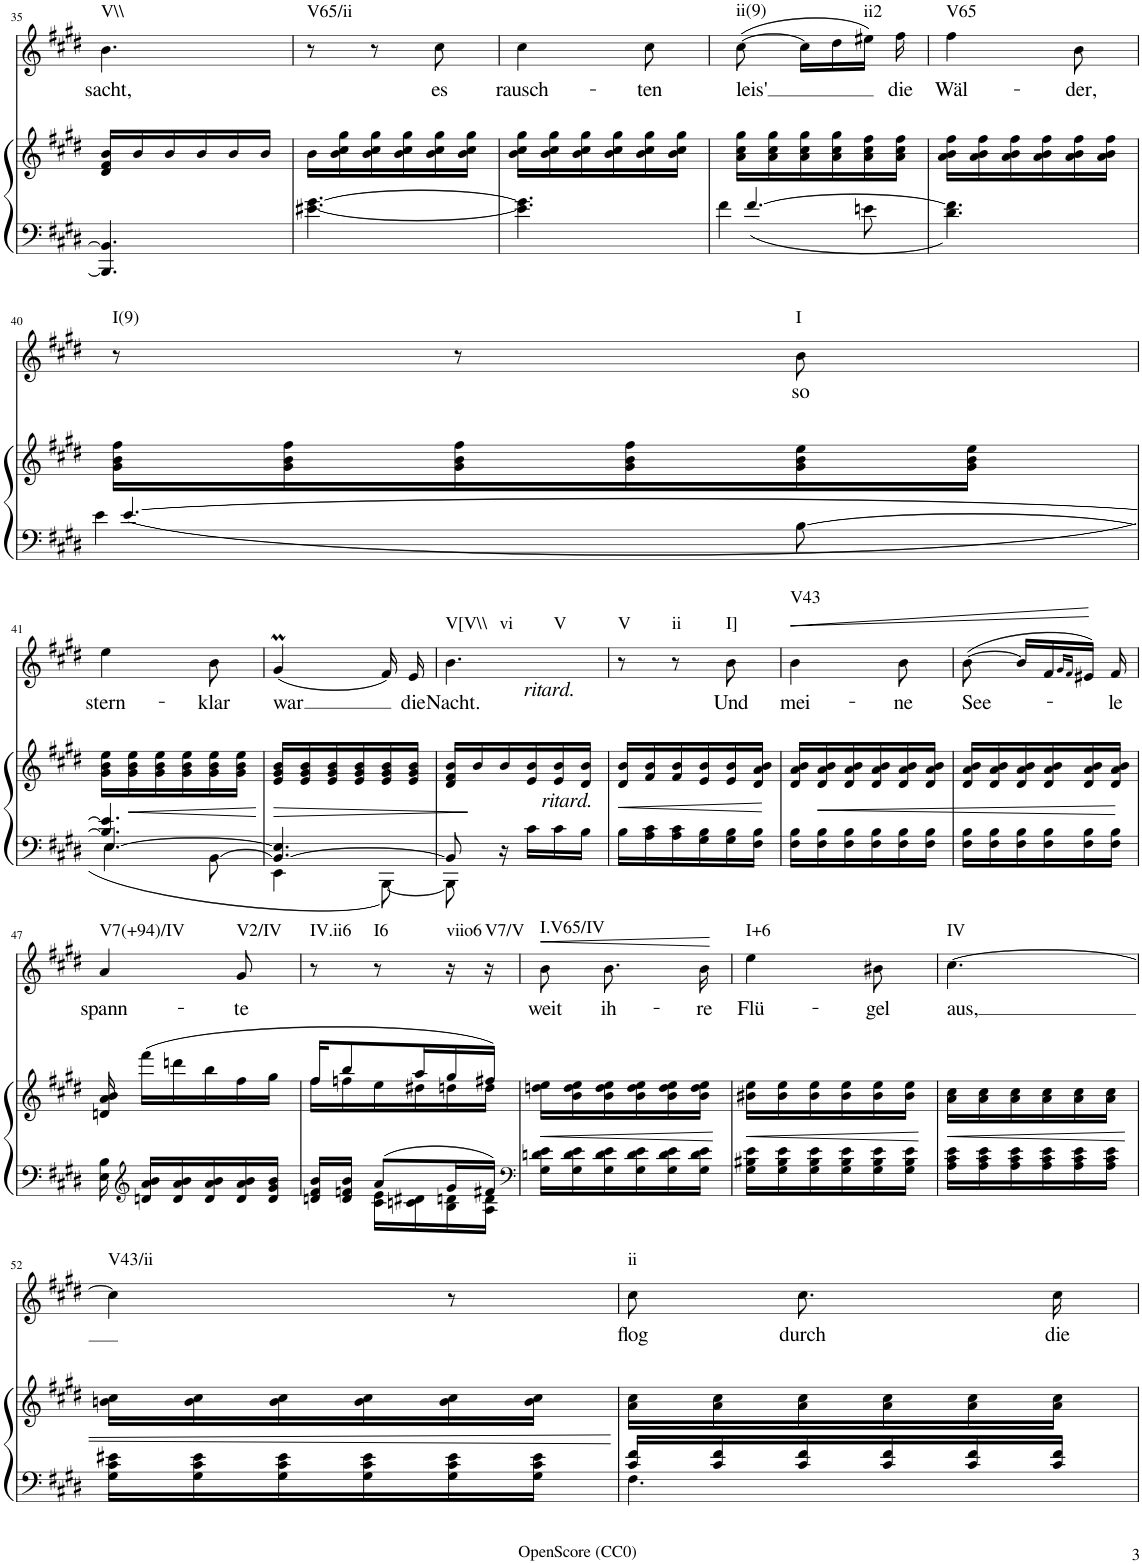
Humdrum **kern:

**kern	**kern	**dynam	**kern	**text	**dynam	**harte
*part2	*part2	*part2	*part1	*part1	*part1	*part1
*staff3	*staff2	*staff2/3	*staff1	*staff1	*staff1	*
*I"Piano	*	*	*I"Voice	*	*	*
*I'Pno	*	*	*	*	*	*
!!LO:PB:g=z
*clefF4	*clefG2	*	*clefG2	*	*	*
*k[f#c#g#d#]	*k[f#c#g#d#]	*	*k[f#c#g#d#]	*	*	*
*M3/8	*M3/8	*	*M3/8	*	*	*
=35	=35	=35	=35	=35	=35	=35
!	!	!	!	!LO:LY:b	!	!LO:H:kt=V\\
4.BBB/] 4.BB/]	16d#/ 16f#/ 16b/LL	.	4.b\	sacht,	.	N
.	16b/	.	.	.	.	.
.	16b/	.	.	.	.	.
.	16b/	.	.	.	.	.
.	16b/	.	.	.	.	.
.	16b/JJ	.	.	.	.	.
=36	=36	=36	=36	=36	=36	=36
!	!	!	!	!	!	!LO:H:kt=V65/ii
[4.e#X\ [4.g#\	16b\LL	.	8r	.	.	N
.	16b\ 16cc#\ 16gg#\	.	.	.	.	.
.	16b\ 16cc#\ 16gg#\	.	8r	.	.	.
.	16b\ 16cc#\ 16gg#\	.	.	.	.	.
!	!	!	!	!LO:LY:b	!	!
.	16b\ 16cc#\ 16gg#\	.	8cc#\	es	.	.
.	16b\ 16cc#\ 16gg#\JJ	.	.	.	.	.
=37	=37	=37	=37	=37	=37	=37
!	!	!	!	!LO:LY:b	!	!
4.e#\] 4.g#\]	16b\ 16cc#\ 16gg#\LL	.	4cc#\	rausch-	.	.
.	16b\ 16cc#\ 16gg#\	.	.	.	.	.
.	16b\ 16cc#\ 16gg#\	.	.	.	.	.
.	16b\ 16cc#\ 16gg#\	.	.	.	.	.
!	!	!	!	!LO:LY:b	!	!
.	16b\ 16cc#\ 16gg#\	.	8cc#\	-ten	.	.
.	16b\ 16cc#\ 16gg#\JJ	.	.	.	.	.
=38	=38	=38	=38	=38	=38	=38
*^	*	*	*	*	*	*
!	!	!	!	!	!LO:LY:b	!	!LO:H:kt=ii(9)
[4.f#/	4f#\	16a\ 16cc#\ 16gg#\LL	.	([8cc#\	leis'	.	N
.	.	16a\ 16cc#\ 16gg#\	.	.	.	.	.
.	.	16a\ 16cc#\ 16gg#\	.	16cc#\LL]	.	.	.
.	.	16a\ 16cc#\ 16gg#\	.	16dd#\	.	.	.
!	!	!	!	!	!	!	!LO:H:kt=ii2
.	8en\	16a\ 16cc#\ 16ff#\	.	16ee#X\JJ)	.	.	N
!	!	!	!	!	!LO:LY:b	!	!
.	.	16a\ 16cc#\ 16ff#\JJ	.	16ff#\	die	.	.
*v	*v	*	*	*	*	*	*
=39	=39	=39	=39	=39	=39	=39
!	!	!	!	!LO:LY:b	!	!LO:H:kt=V65
4.d#\ 4.f#\]	16a\ 16b\ 16ff#\LL	.	4ff#\	Wäl-	.	N
.	16a\ 16b\ 16ff#\	.	.	.	.	.
.	16a\ 16b\ 16ff#\	.	.	.	.	.
.	16a\ 16b\ 16ff#\	.	.	.	.	.
!	!	!	!	!LO:LY:b	!	!
.	16a\ 16b\ 16ff#\	.	8b\	-der,	.	.
.	16a\ 16b\ 16ff#\JJ	.	.	.	.	.
!!LO:LB:g=z
=40	=40	=40	=40	=40	=40	=40
*^	*	*	*	*	*	*
!	!	!	!	!	!	!	!LO:H:kt=I(9)
[4.e/	4e\	16g#\ 16b\ 16ff#\LL	.	8r	.	.	N
.	.	16g#\ 16b\ 16ff#\	.	.	.	.	.
.	.	16g#\ 16b\ 16ff#\	.	8r	.	.	.
.	.	16g#\ 16b\ 16ff#\	.	.	.	.	.
!	!	!	!	!	!LO:LY:b	!	!LO:H:kt=I
.	[>8B\	16g#\ 16b\ 16ee\	.	8b\	so	.	N
.	.	16g#\ 16b\ 16ee\JJ	.	.	.	.	.
!!LO:LB:g=z
=41	=41	=41	=41	=41	=41	=41	=41
*	*^	*	*	*	*	*	*
!	!	!	!	!	!	!LO:LY:b	!	!
4.B/] 4.e/]	[>4.E\	4E/	16g#\ 16b\ 16ee\LL	.	4ee\	stern-	.	.
!	!	!	!	!LO:HP:b	!	!	!	!
.	.	.	16g#\ 16b\ 16ee\	<	.	.	.	.
.	.	.	16g#\ 16b\ 16ee\	.	.	.	.	.
.	.	.	16g#\ 16b\ 16ee\	.	.	.	.	.
!	!	!	!	!	!	!LO:LY:b	!	!
.	.	[>8BB\	16g#\ 16b\ 16ee\	.	8b\	-klar	.	.
.	.	.	16g#\ 16b\ 16ee\JJ	.	.	.	.	.
*v	*v	*v	*	*	*	*	*	*
.	.	[	.	.	.	.
=42	=42	=42	=42	=42	=42	=42
*^	*	*	*	*	*	*
!	!	!	!LO:HP:b	!	!LO:LY:b	!	!
4.BB/_ 4.E/]	4EE\	16e/ 16g#/ 16b/LL	>	(4g#m/	war	.	.
.	.	16e/ 16g#/ 16b/	.	.	.	.	.
.	.	16e/ 16g#/ 16b/	.	.	.	.	.
.	.	16e/ 16g#/ 16b/	.	.	.	.	.
.	[8BBB\	16e/ 16g#/ 16b/	.	16f#/)	.	.	.
!	!	!	!	!	!LO:LY:b	!	!
.	.	16e/ 16g#/ 16b/JJ	.	16e/	die	.	.
=43	=43	=43	=43	=43	=43	=43	=43
!	!	!	!	!LO:TX:b:i:t=ritard.	!	!	!
!	!	!	!	!	!LO:LY:b	!	!LO:H:n=1:kt=V[V\\
!	!	!	!	!	!	!	!LO:H:n=2:kt=vi
!	!	!	!	!	!	!	!LO:H:n=3:kt=V
8BB/]	8BBB\]	16d#/ 16f#/ 16b/LL	.	4.b\	Nacht.	.	N N N
.	.	16b/	]	.	.	.	.
16r	4ryy	16b/	.	.	.	.	.
!	!	!LO:TX:b:i:t=ritard.	!	!	!	!	!
16c#\LL	.	16e/ 16b/	.	.	.	.	.
16c#\	.	16e/ 16b/	.	.	.	.	.
16B\JJ	.	16d#/ 16b/JJ	.	.	.	.	.
*v	*v	*	*	*	*	*	*
=44	=44	=44	=44	=44	=44	=44
!	!	!	!	!	!	!LO:H:kt=V
16B\LL	16d#/ 16b/LL	.	8r	.	.	N
16A\ 16c#\	16f#/ 16b/	.	.	.	.	.
!	!	!	!	!	!	!LO:H:kt=ii
16A\ 16c#\	16f#/ 16b/	.	8r	.	.	N
16G#\ 16B\	16e/ 16b/	.	.	.	.	.
!	!	!	!	!LO:LY:b	!	!LO:H:kt=I]
16G#\ 16B\	16e/ 16b/	.	8b\	Und	.	N
16F#\ 16B\JJ	16d#/ 16a/ 16b/JJ	.	.	.	.	.
=45	=45	=45	=45	=45	=45	=45
!	!	!	!	!LO:LY:b	!LO:HP:b	!LO:H:kt=V43
16F#\ 16B\LL	16d#/ 16a/ 16b/LL	.	4b\	mei-	<	N
16F#\ 16B\	16d#/ 16a/ 16b/	.	.	.	.	.
16F#\ 16B\	16d#/ 16a/ 16b/	.	.	.	.	.
16F#\ 16B\	16d#/ 16a/ 16b/	.	.	.	.	.
!	!	!	!	!LO:LY:b	!	!
16F#\ 16B\	16d#/ 16a/ 16b/	.	8b\	-ne	.	.
16F#\ 16B\JJ	16d#/ 16a/ 16b/JJ	.	.	.	.	.
=46	=46	=46	=46	=46	=46	=46
!	!	!	!	!LO:LY:b	!	!
16F#\ 16B\LL	16d#/ 16a/ 16b/LL	.	([8b\	See-	.	.
16F#\ 16B\	16d#/ 16a/ 16b/	.	.	.	.	.
16F#\ 16B\	16d#/ 16a/ 16b/	.	16b/LL]	.	.	.
16F#\ 16B\	16d#/ 16a/ 16b/	.	16f#/	.	.	.
.	.	.	16qg#/LL	.	.	.
.	.	.	16qf#/JJ	.	.	.
16F#\ 16B\	16d#/ 16a/ 16b/	.	16e#X/JJ)	.	.	.
!	!	!	!	!LO:LY:b	!	!
16F#\ 16B\JJ	16d#/ 16a/ 16b/JJ	.	16f#/	-le	[	.
!!LO:LB:g=z
=47	=47	=47	=47	=47	=47	=47
!	!	!	!	!LO:LY:b	!	!LO:H:kt=V7(+94)/IV
16E\ 16B\	16dn/ 16a/ 16b/	.	4a/	spann-	.	N
*clefG2	*	*	*	*	*	*
16dn/ 16a/ 16b/LL	(16fff#\LL	.	.	.	.	.
16d/ 16a/ 16b/	16dddn\	.	.	.	.	.
16d/ 16a/ 16b/	16bb\	.	.	.	.	.
!	!	!	!	!LO:LY:b	!	!LO:H:kt=V2/IV
16d/ 16a/ 16b/	16ff#\	.	8g#/	-te	.	N
16d/ 16g#/ 16b/JJ	16gg#\JJ	.	.	.	.	.
=48	=48	=48	=48	=48	=48	=48
*^	*^	*	*	*	*	*
!	!	!	!	!	!	!	!	!LO:H:kt=IV.ii6
16dn/ 16f#/ 16b/LL	8ryy	16ff#/KL	16ff#\LL	.	8r	.	.	N
16d/ 16fn/ 16b/JJ	.	8bb/	16ffn\	.	.	.	.	.
!	!	!	!	!	!	!	!	!LO:H:kt=I6
8a/L	16c#\ 16e\LL	.	16ee\	.	8r	.	.	N
.	16cn\ 16d#X\	16aa/L	16dd#X\	.	.	.	.	.
!	!	!	!	!	!	!	!	!LO:H:kt=viio6
16g#/L	16B\ 16dn\	16gg#/	16ddn\	.	16r	.	.	N
!	!	!	!	!	!	!	!	!LO:H:kt=V7/V
16f#X/JJ	16A\ 16d\JJ	16ff#X/JJ)	16dd\JJ	.	16r	.	.	N
*v	*v	*	*	*	*	*	*	*
*	*v	*v	*	*	*	*	*
=49	=49	=49	=49	=49	=49	=49
*clefF4	*	*	*	*	*	*
*^	*^	*	*	*	*	*
!	!	!	!	!	!	!LO:LY:b	!LO:HP:b	!LO:H:kt=I.V65/IV
*v	*v	*	*	*	*	*	*	*
*	*v	*v	*	*	*	*	*
16G#\ 16dn\ 16e\LL	16ddn\ 16ee\LL	.	8b\	weit	<	N
16G#\ 16d\ 16e\	16b\ 16dd\ 16ee\	.	.	.	.	.
!	!	!	!	!LO:LY:b	!	!
16G#\ 16d\ 16e\	16b\ 16dd\ 16ee\	.	8.b\	ih-	.	.
16G#\ 16d\ 16e\	16b\ 16dd\ 16ee\	.	.	.	.	.
16G#\ 16d\ 16e\	16b\ 16dd\ 16ee\	.	.	.	.	.
!	!	!	!	!LO:LY:b	!	!
16G#\ 16d\ 16e\JJ	16b\ 16dd\ 16ee\JJ	.	16b\	-re	.	.
.	.	.	.	.	[	.
=50	=50	=50	=50	=50	=50	=50
!	!	!	!	!LO:LY:b	!	!LO:H:kt=I+6
16G#\ 16B#X\ 16e\LL	16b#X\ 16ee\LL	.	4ee\	Flü-	.	N
16G#\ 16B#\ 16e\	16b#\ 16ee\	.	.	.	.	.
16G#\ 16B#\ 16e\	16b#\ 16ee\	.	.	.	.	.
16G#\ 16B#\ 16e\	16b#\ 16ee\	.	.	.	.	.
!	!	!	!	!LO:LY:b	!	!
16G#\ 16B#\ 16e\	16b#\ 16ee\	.	8b#X\	-gel	.	.
16G#\ 16B#\ 16e\JJ	16b#\ 16ee\JJ	.	.	.	.	.
=51	=51	=51	=51	=51	=51	=51
!	!	!	!	!LO:LY:b	!	!LO:H:kt=IV
16A\ 16c#\ 16e\LL	16a\ 16cc#\LL	.	[4.cc#\	aus,	.	N
16A\ 16c#\ 16e\	16a\ 16cc#\	.	.	.	.	.
16A\ 16c#\ 16e\	16a\ 16cc#\	.	.	.	.	.
16A\ 16c#\ 16e\	16a\ 16cc#\	.	.	.	.	.
16A\ 16c#\ 16e\	16a\ 16cc#\	.	.	.	.	.
16A\ 16c#\ 16e\JJ	16a\ 16cc#\JJ	.	.	.	.	.
!!LO:LB:g=z
=52	=52	=52	=52	=52	=52	=52
!	!	!	!	!	!	!LO:H:kt=V43/ii
16G#\ 16c#\ 16e#X\LL	16bn\ 16cc#\LL	.	4cc#\]	.	.	N
16G#\ 16c#\ 16e#\	16b\ 16cc#\	.	.	.	.	.
16G#\ 16c#\ 16e#\	16b\ 16cc#\	.	.	.	.	.
16G#\ 16c#\ 16e#\	16b\ 16cc#\	.	.	.	.	.
16G#\ 16c#\ 16e#\	16b\ 16cc#\	.	8r	.	.	.
16G#\ 16c#\ 16e#\JJ	16b\ 16cc#\JJ	.	.	.	.	.
=53	=53	=53	=53	=53	=53	=53
*^	*	*	*	*	*	*
!	!	!	!	!	!LO:LY:b	!	!LO:H:kt=ii
16c#/ 16f#/LL	4.F#\	16a\ 16cc#\LL	.	8cc#\	flog	.	N
16c#/ 16f#/	.	16a\ 16cc#\	.	.	.	.	.
!	!	!	!	!	!LO:LY:b	!	!
16c#/ 16f#/	.	16a\ 16cc#\	.	8.cc#\	durch	.	.
16c#/ 16f#/	.	16a\ 16cc#\	.	.	.	.	.
16c#/ 16f#/	.	16a\ 16cc#\	.	.	.	.	.
!	!	!	!	!	!LO:LY:b	!	!
16c#/ 16f#/JJ	.	16a\ 16cc#\JJ	.	16cc#\	die	.	.
*v	*v	*	*	*	*	*	*
=	=	=	=	=	=	=
*-	*-	*-	*-	*-	*-	*-
